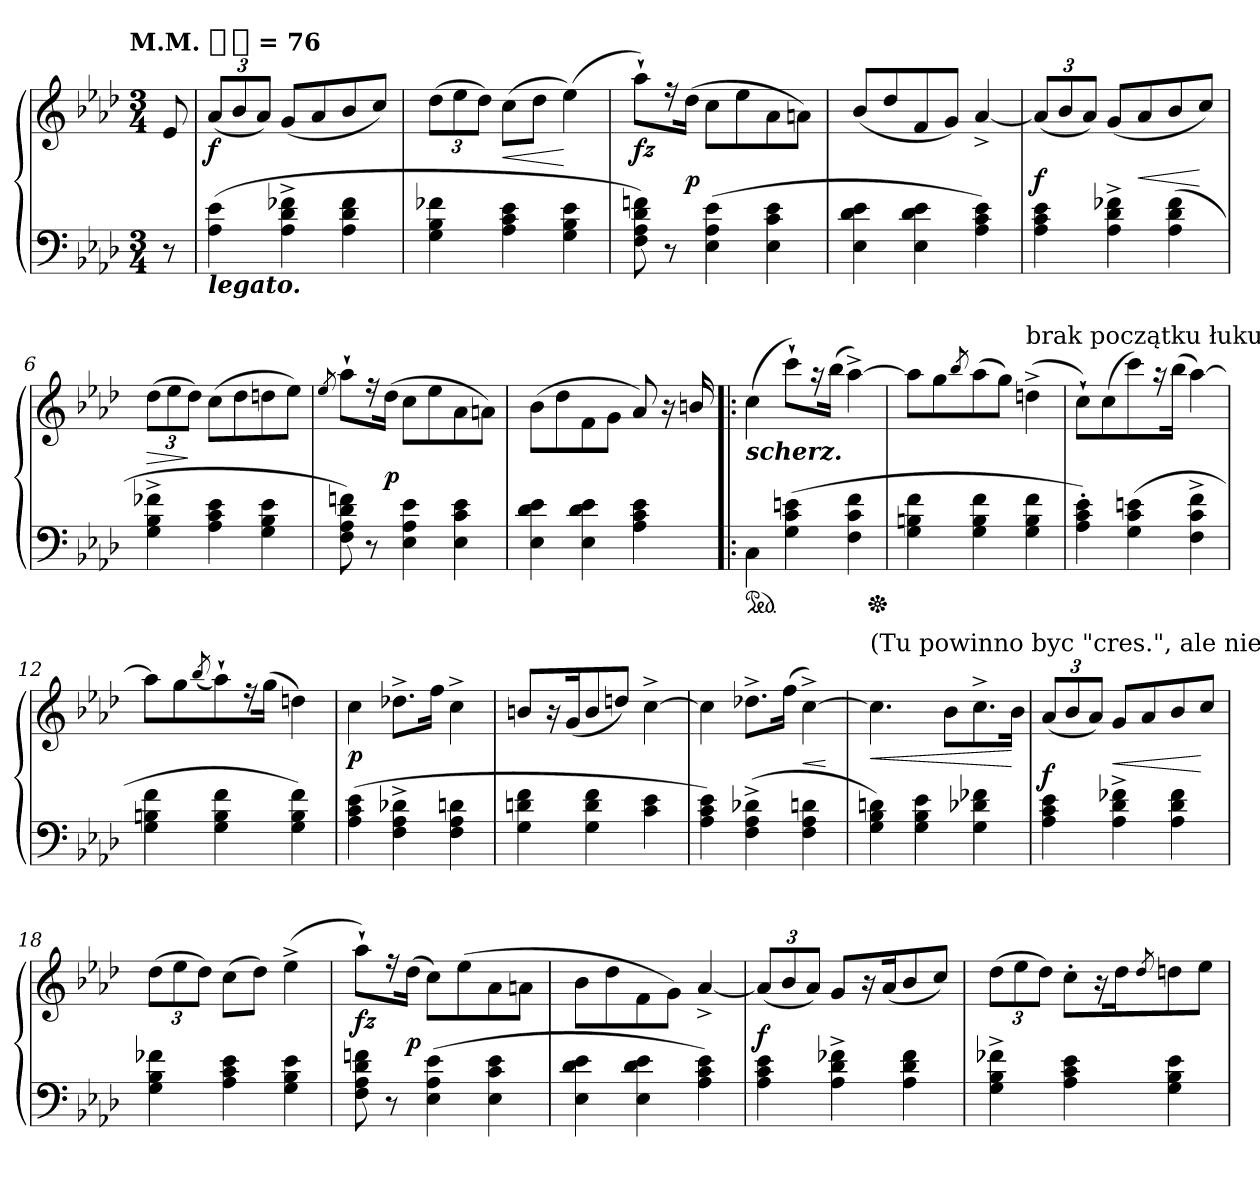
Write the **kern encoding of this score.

**kern	**kern	**dynam
*part1	*part1	*part1
*staff2	*staff1	*staff1/2
*clefF4	*clefG2	*
*k[b-e-a-d-]	*k[b-e-a-d-]	*
*A-:	*A-:	*
!!LO:TX:omd:t=M.M. [half-dot] = 76
*M3/4	*M3/4	*
*MM228	*MM228	*
=	=	=
8r	8e-	.
=1	=1	=1
!LO:TX:b:Bi:t=legato.	!	!
(<4A- 4e-	(12a-L	f
.	12b-	.
.	12a-J)	.
4A-^> 4d-^> 4f-X^>	(8gL	.
.	8a-	.
4A- 4d- 4f-	8b-	.
.	8ccJ)	.
=2	=2	=2
4G 4B- 4f-X	(12dd-L	.
.	12ee-	.
.	12dd-J)	.
4A- 4c 4e-	(8ccL	<
.	8dd-J	.
4G 4B- 4e-	(4ee-)	[
=3	=3	=3
8F 8A- 8d- 8fn)	8aa-`L)	fz
8r	16r	.
.	(16dd-Jk	p
(4E- 4A- 4e-	8ccL	.
.	8ee-	.
4E- 4c 4e-	8a-	.
.	8anJ)	.
=4	=4	=4
4E- 4d- 4e-	(<8b-L	.
.	8dd-	.
4E- 4d- 4e-	8f	.
.	8gJ)	.
4A- 4c 4e-)	[4a-^<	.
=5	=5	=5
4A- 4c 4e-	(<12a-L]	f
.	12b-	.
.	12a-J)	.
4A-^< 4d-^< 4f-X^<	(8gL	.
.	8a-	<
(4A- 4d- 4f-	8b-	.
.	8ccJ)	[
=6	=6	=6
4G^< 4B-^< 4f-X^<	(>12dd-L	>
.	12ee-	.
.	12dd-J)	]
4A- 4c 4e-	(8ccL	.
.	8dd-	.
4G 4B- 4e-	8ddn	.
.	8ee-J)	.
=7	=7	=7
.	8qee-/	.
8F 8A- 8d- 8fn)	8aa-`L	.
8r	16r	.
.	(16dd-Jk	p
4E- 4A- 4e-	8ccL	.
.	8ee-	.
4E- 4c 4e-	8a-	.
.	8anJ)	.
=8	=8	=8
4E- 4d- 4e-	(8b-\L	.
.	8dd-	.
4E- 4d- 4e-	8f	.
.	8gJ	.
4A- 4c 4e-	8a-)	.
.	16r	.
.	16bn/	.
=9!|:	=9!|:	=9!|:
!	!LO:TX:b:Bi:t=scherz.	!
*ped	*	*
4C\	(>4cc	.
(4G 4c 4en	8ccc`L)	.
.	16r	.
.	(16bb-Jk	.
4F 4c 4f	[4aa-^<)	.
*Xped	*	*
=10	=10	=10
4G 4Bn 4f	8aa-L]	.
.	8gg	.
.	8qbb-/	.
4G 4B 4f	(>8aa-	.
.	8ggJ)	.
!	!LO:TX:a:t=brak początku łuku	!
4G 4B 4f	(4ddn^	.
=11	=11	=11
4A-' 4c' 4e-')	8cc`L)	.
.	(>8cc	.
(4G 4c 4en	8ccc)	.
.	16r	.
.	(16bb-Jk	.
4F^ 4c^ 4f^	[4aa-)	.
=12	=12	=12
4G 4Bn 4f	8aa-L]	.
.	8gg	.
.	(<8qbb-/	.
4G 4B 4f	8aa-`)	.
.	16r	.
.	(>16ggJk	.
4G 4B 4f)	4ddn)	.
=13	=13	=13
(>4A- 4c 4e-	4cc	p
4F^< 4A-^< 4d-X^<	8.dd-X^L	.
.	16ffJk	.
4F 4A- 4dn	4cc^>	.
=14	=14	=14
4G 4dn 4f	8bn/L	.
.	16r	.
.	(16gK	.
4G 4d 4f	8b	.
.	8ddnJ)	.
4c 4e-	[4cc^	.
=15	=15	=15
4A- 4c 4e-)	4cc]	.
(4F^< 4A-^< 4d-X^<	8.dd-X^L	.
.	(>16ffJk	.
4F 4A- 4dn	[4cc^)	<
.	.	[
=16	=16	=16
!	!LO:TX:a:t=(Tu powinno byc "cres.", ale nie da się zakodować przez <, ponieważ wtedy znika znak graficzny na dole)	!
!	!	!LO:HP:b
4G 4B- 4dn)	4.cc]	<
4G 4B- 4e-	.	.
.	8b-L	.
4G 4d-X 4f-X	8.cc^	.
.	16b-Jk	[
=17	=17	=17
4A- 4c 4e-	(12a-L	f
.	12b-	.
.	12a-J)	.
4A-^< 4d-^< 4f-X^<	8gL	<
.	8a-	.
4A- 4d- 4f-	8b-	.
.	8ccJ	[
=18	=18	=18
4G 4B- 4f-X	(12dd-L	.
.	12ee-	.
.	12dd-J)	.
4A- 4c 4e-	(>8ccL	.
.	8dd-J)	.
4G 4B- 4e-	(4ee-^<	.
=19	=19	=19
8F 8A- 8d- 8fn	8aa-`L)	fz
8r	16r	.
.	(>16dd-Jk	p
(4E- 4A- 4e-	8ccL)	.
.	(8ee-	.
4E- 4c 4e-	8a-	.
.	8anJ	.
=20	=20	=20
4E- 4d- 4e-	8b-\L	.
.	8dd-	.
4E- 4d- 4e-	8f	.
.	8gJ)	.
4A- 4c 4e-)	[4a-^>/	.
=21	=21	=21
4A- 4c 4e-	(<12a-/L]	f
.	12b-	.
.	12a-J)	.
4A-^< 4d-^< 4f-X^<	8g/L	.
.	16r	.
.	(16a-K	.
4A- 4d- 4f-	8b-	.
.	8ccJ)	.
=22	=22	=22
4G^< 4B-^< 4f-X^<	(>12dd-L	.
.	12ee-	.
.	12dd-J)	.
4A- 4c 4e-	8cc'L	.
.	16r	.
.	16dd-K	.
.	8qdd-/	.
4G 4B- 4e-	8ddn	.
.	8ee-J	.
=	=	=
*-	*-	*-
